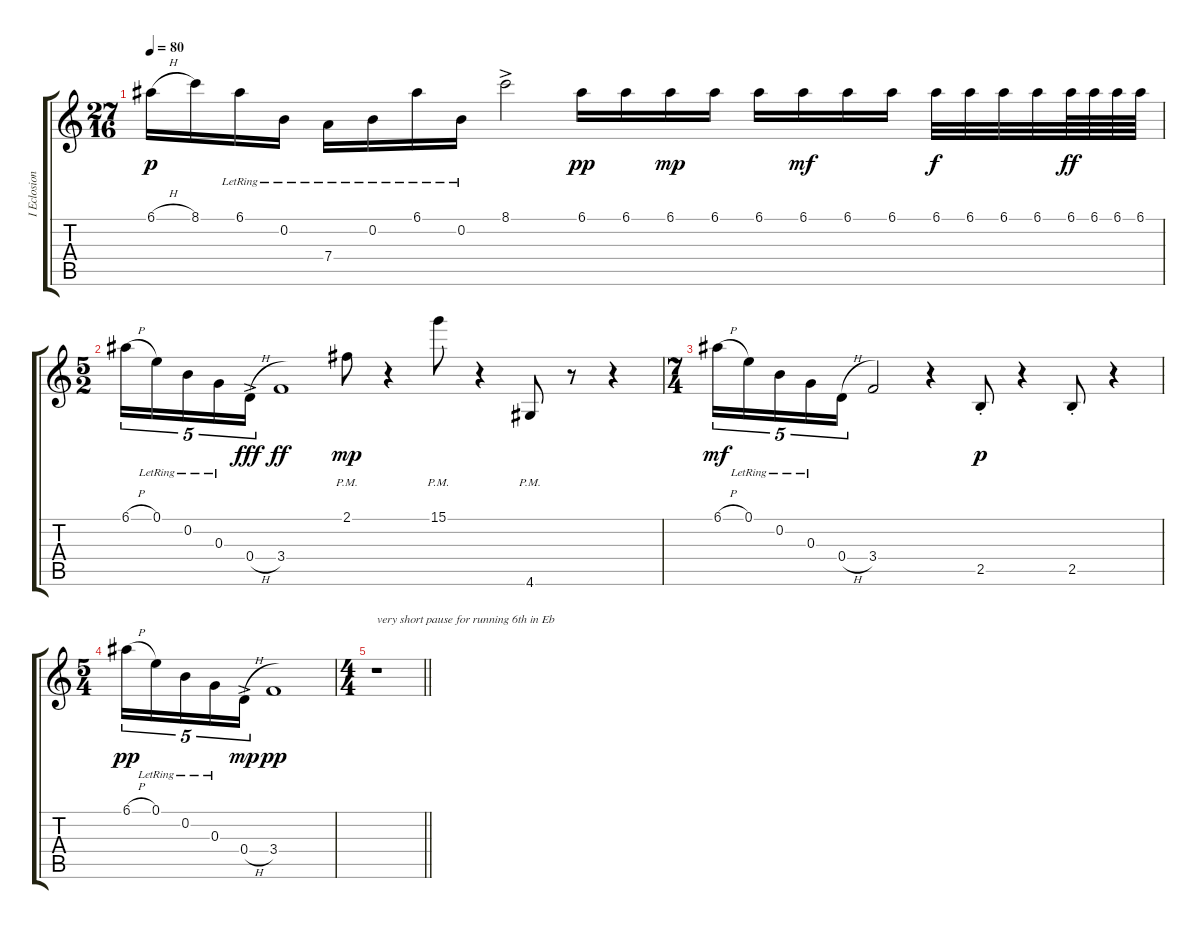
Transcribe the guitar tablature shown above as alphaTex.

\track ("I Eclosion" "I Eclosion") {instrument acousticguitarnylon}
\staff {score tabs}
\tuning (E4 B3 G3 D3 A2 E2) {hide}
\ts (27 16)
\tempo 80
\clef g2
\ks c
6.1{h}.16{dy p} 8.1.16 6.1{lr}.16 0.2{lr}.16 7.4{lr}.16 0.2{lr}.16 6.1{lr}.16 0.2{lr}.16 8.1{ac}.2 6.1.16{dy pp} 6.1.16 6.1.16{dy mp} 6.1.16 6.1.16 6.1.16{dy mf} 6.1.16 6.1.16 6.1.32{dy f} 6.1.32 6.1.32 6.1.32 6.1.64{dy ff} 6.1.64 6.1.64 6.1.64 |
\ts (5 2)
6.1{h}.16{tu (5 4)} 0.1{lr}.16{tu (5 4)} 0.2{lr}.16{tu (5 4)} 0.3{lr}.16{tu (5 4)} 0.4{h ac}.16{tu (5 4) dy fff} 3.4.1{dy ff} 2.1{pm}.8{dy mp} r.4 15.1{pm}.8 r.4 4.6{pm}.8 r.8 r.4 |
\ts (7 4)
6.1{h}.16{tu (5 4) dy mf} 0.1{lr}.16{tu (5 4)} 0.2{lr}.16{tu (5 4)} 0.3{lr}.16{tu (5 4)} 0.4{h}.16{tu (5 4)} 3.4.2 r.4 2.5{st}.8{dy p} r.4 2.5{st}.8 r.4 |
\ts (5 4)
6.1{h}.16{tu (5 4) dy pp} 0.1{lr}.16{tu (5 4)} 0.2{lr}.16{tu (5 4)} 0.3{lr}.16{tu (5 4)} 0.4{h ac}.16{tu (5 4) dy mp} 3.4.1{dy pp} |
\ts (4 4)
\barLineRight lightlight
r.1{txt "very short pause for running 6th in Eb"}
